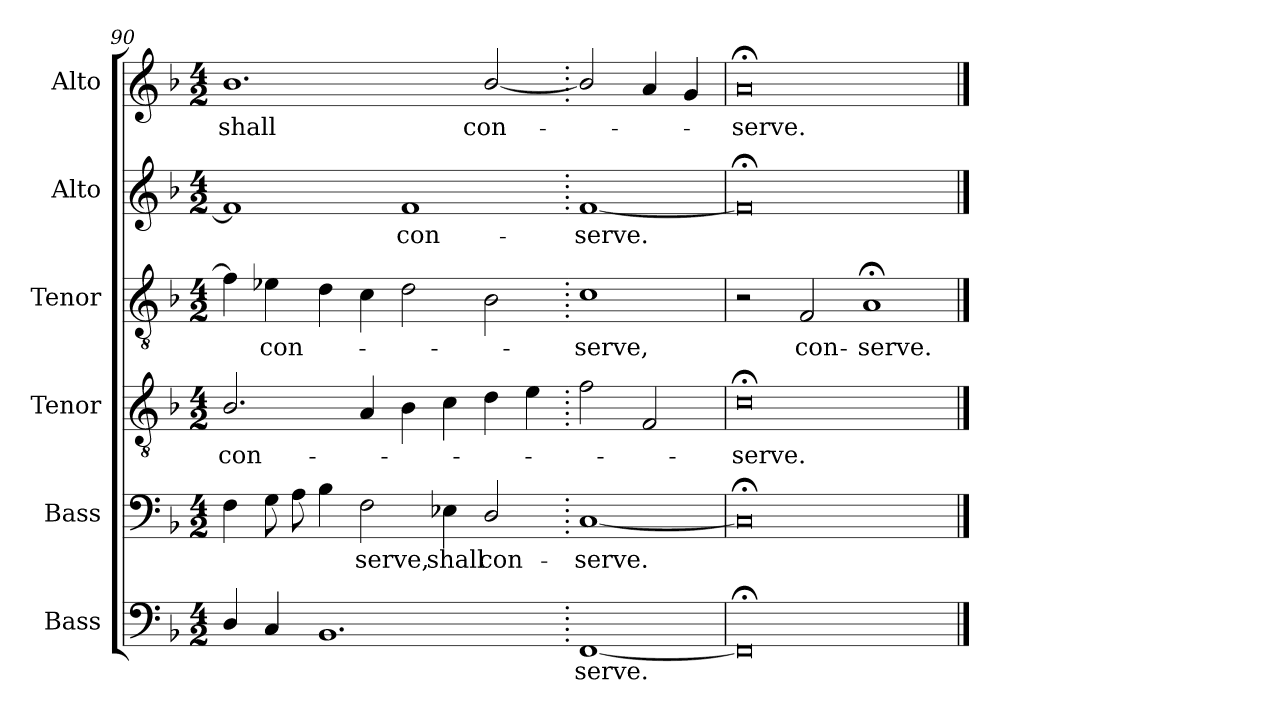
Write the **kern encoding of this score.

**kern	**text	**kern	**text	**kern	**text	**kern	**text	**kern	**text	**kern	**text
*part6	*part6	*part5	*part5	*part4	*part4	*part3	*part3	*part2	*part2	*part1	*part1
*staff6	*staff6	*staff5	*staff5	*staff4	*staff4	*staff3	*staff3	*staff2	*staff2	*staff1	*staff1
*I"Bass	*	*I"Bass	*	*I"Tenor	*	*I"Tenor	*	*I"Alto	*	*I"Alto	*
*I'B.	*	*	*	*I'T.	*	*I'T.	*	*I'A.	*	*I'A.	*
*clefF4	*	*clefF4	*	*clefGv2	*	*clefGv2	*	*clefG2	*	*clefG2	*
*	*	*	*	*ITrd7c12	*	*ITrd7c12	*	*	*	*	*
*k[b-]	*	*k[b-]	*	*k[b-]	*	*k[b-]	*	*k[b-]	*	*k[b-]	*
*F:	*	*F:	*	*F:	*	*F:	*	*F:	*	*F:	*
*M4/2	*	*M4/2	*	*M4/2	*	*M4/2	*	*M4/2	*	*M4/2	*
=90	=90	=90	=90	=90	=90	=90	=90	=90	=90	=90	=90
!	!	!	!	!	!LO:LY:b:color=#000000	!	!	!	!	!	!
!	!	!	!	!	!	!	!	!	!	!	!LO:LY:b:color=#000000
4Di/	.	4Fi\	.	2.BB-i/	con-	4Fi\]	.	1fi]	.	1.b-i	shall
!	!	!	!	!	!	!	!LO:LY:b:color=#000000	!	!	!	!
4Ci/	.	8Gi\	.	.	.	4E-Xi\	con-	.	.	.	.
.	.	8Ai\	.	.	.	.	.	.	.	.	.
1.BB-i	.	4B-i\	.	.	.	4Di\	.	.	.	.	.
!	!	!	!LO:LY:b:color=#000000	!	!	!	!	!	!	!	!
.	.	2Fi\	-serve,	4AAi/	.	4Ci\	.	.	.	.	.
!	!	!	!	!	!	!	!	!	!LO:LY:b:color=#000000	!	!
.	.	.	.	4BB-i\	.	2Di\	.	1fi	con-	.	.
!	!	!	!LO:LY:b:color=#000000	!	!	!	!	!	!	!	!
.	.	4E-Xi\	shall	4Ci\	.	.	.	.	.	.	.
!	!	!	!LO:LY:b:color=#000000	!	!	!	!	!	!	!	!
!	!	!	!	!	!	!	!	!	!	!	!LO:LY:b:color=#000000
.	.	2Di/	con-	4Di\	.	2BB-i\	.	.	.	[2b-i/	con-
.	.	.	.	4Ei\	.	.	.	.	.	.	.
=91.	=91.	=91.	=91.	=91.	=91.	=91.	=91.	=91.	=91.	=91.	=91.
!	!LO:LY:b:color=#000000	!	!	!	!	!	!	!	!	!	!
!	!	!	!LO:LY:b:color=#000000	!	!	!	!	!	!	!	!
!	!	!	!	!	!	!	!LO:LY:b:color=#000000	!	!	!	!
!	!	!	!	!	!	!	!	!	!LO:LY:b:color=#000000	!	!
[1FFi	-serve.	[1Ci	-serve.	2Fi\	.	1Ci	-serve,	[1fi	-serve.	2b-i/]	.
.	.	.	.	2FFi/	.	.	.	.	.	4ai/	.
.	.	.	.	.	.	.	.	.	.	4gi/	.
=92	=92	=92	=92	=92	=92	=92	=92	=92	=92	=92	=92
!	!	!	!	!	!LO:LY:b:color=#000000	!	!	!	!	!	!
!	!	!	!	!	!	!	!	!	!	!	!LO:LY:b:color=#000000
0FF;i]	.	0C;i]	.	0C;i	-serve.	2r	.	0f;i]	.	0a;i	-serve.
!	!	!	!	!	!	!	!LO:LY:b:color=#000000	!	!	!	!
.	.	.	.	.	.	2FFi/	con-	.	.	.	.
!	!	!	!	!	!	!	!LO:LY:b:color=#000000	!	!	!	!
.	.	.	.	.	.	1AA;i	-serve.	.	.	.	.
==	==	==	==	==	==	==	==	==	==	==	==
*-	*-	*-	*-	*-	*-	*-	*-	*-	*-	*-	*-
